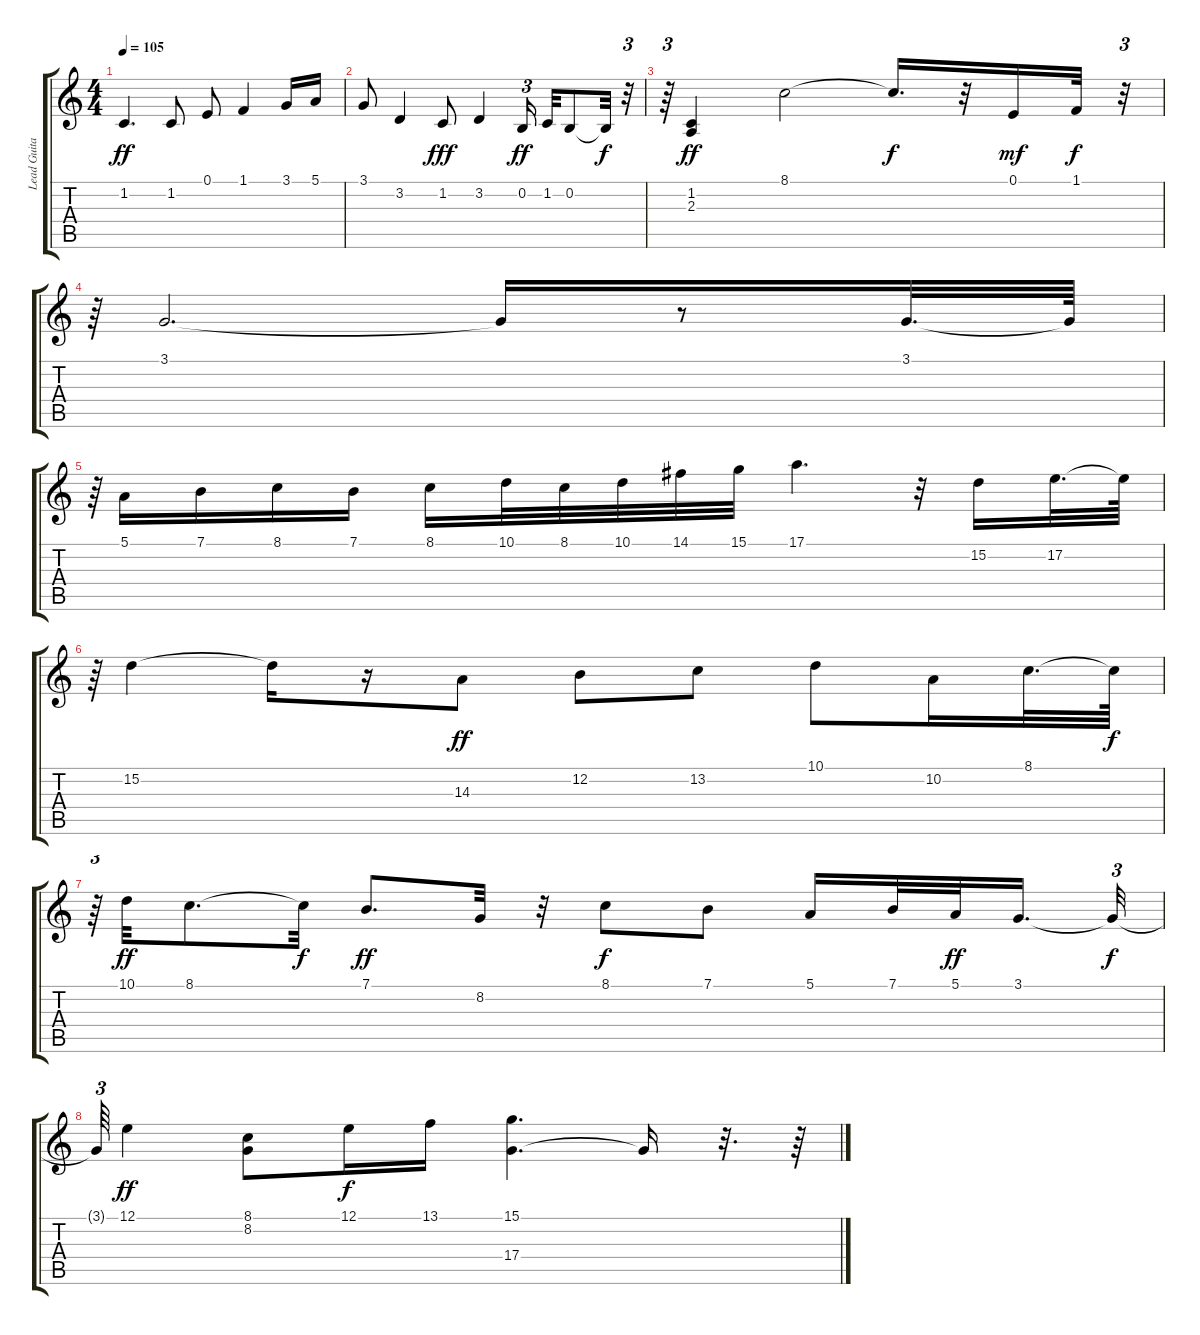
\track ("Lead Guitar" "Lead Guita") {instrument altosax}
\staff {score tabs}
\tuning (E4 B3 G3 D3 A2 E2) {hide}
\ts (4 4)
\tempo 105
\clef g2
\ks c
1.2.4{d dy ff} 1.2.8 0.1.8 1.1.4 3.1.16 5.1.16 |
3.1.8 3.2.4 1.2.8{dy fff} 3.2.4 0.2.16{tu (3 2) dy ff beam splitsecondary} 1.2.32 0.2.8 0.2{t}.32{dy f} r.32{tu (3 2)} |
r.64{tu (3 2)} (1.2 2.3).4{dy ff} 8.1.2 8.1{t}.16{d dy f} r.32 0.1.16{dy mf} 1.1.32{dy f} r.32{tu (3 2)} |
r.64{tu (3 2)} 3.1.2{d} 3.1{t}.16 r.8 3.1.32{d} 3.1{t}.64 |
r.64{tu (3 2)} 5.1.16 7.1.16 8.1.16 7.1.16 8.1.16 10.1.32 8.1.32 10.1.32 14.1.32 15.1.32 17.1.4{d} r.32 15.2.16 17.2.32{d} 17.2{t}.64 |
r.64{tu (3 2)} 15.2.4 15.2{t}.16 r.16 14.3.8{dy ff} 12.2.8 13.2.8 10.1.8 10.2.16 8.1.32{d} 8.1{t}.64{dy f} |
r.64{tu (3 2)} 10.1.32{dy ff} 8.1.8{d} 8.1{t}.32{dy f} 7.1.8{d dy ff} 8.2.32 r.32 8.1.8{dy f} 7.1.8 5.1.16 7.1.32 5.1.32{dy ff} 3.1.16{d beam splitsecondary} 3.1{t}.32{tu (3 2) dy f} |
3.1{t}.64{tu (3 2)} 12.1.4{dy ff} (8.1 8.2).8 12.1.16{dy f} 13.1.16 (15.1 17.4).4{d} 17.4{t}.16 r.32{d} r.64
